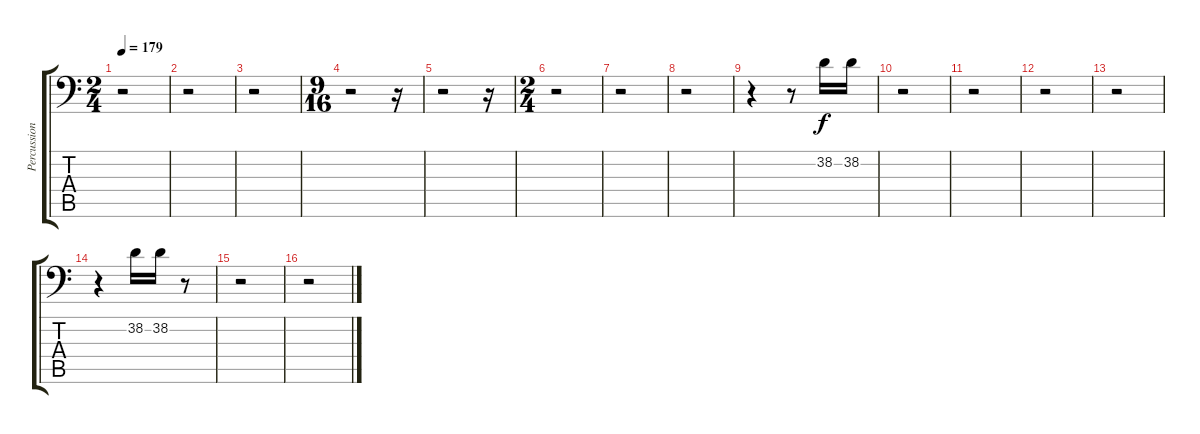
\track ("Percussions" "Percussion") {instrument acousticgrandpiano}
\staff {score tabs}
\tuning (C-1 C-1 C-1 C-1 C-1 C-1) {hide}
\ts (2 4)
\tempo 179
\clef f4
\ks c
r.2{dy f} |
r.2 |
r.2 |
\ts (9 16)
r.2 r.16 |
r.2 r.16 |
\ts (2 4)
r.2 |
r.2 |
r.2 |
r.4 r.8 38.2.16 38.2.16 |
r.2 |
r.2 |
r.2 |
r.2 |
r.4 38.2.16 38.2.16 r.8 |
r.2 |
r.2
